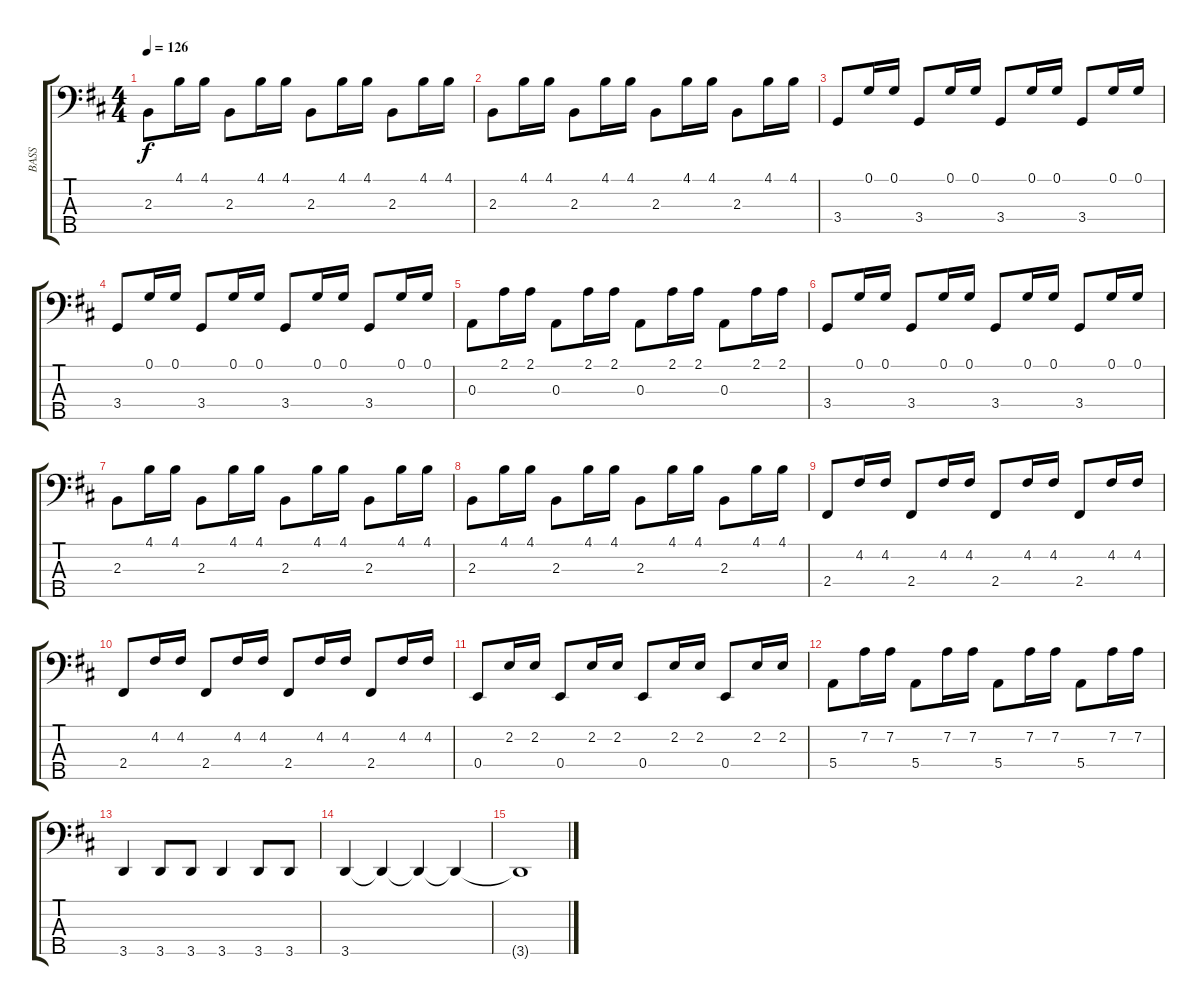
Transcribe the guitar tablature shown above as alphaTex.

\track ("BASS" "BASS") {instrument synthbass2}
\staff {score tabs}
\tuning (G2 D2 A1 E1 B0) {hide}
\ts (4 4)
\tempo 126
\clef f4
\ks d
2.3.8{dy f} 4.1.16 4.1.16 2.3.8 4.1.16 4.1.16 2.3.8 4.1.16 4.1.16 2.3.8 4.1.16 4.1.16 |
2.3.8 4.1.16 4.1.16 2.3.8 4.1.16 4.1.16 2.3.8 4.1.16 4.1.16 2.3.8 4.1.16 4.1.16 |
3.4.8 0.1.16 0.1.16 3.4.8 0.1.16 0.1.16 3.4.8 0.1.16 0.1.16 3.4.8 0.1.16 0.1.16 |
3.4.8 0.1.16 0.1.16 3.4.8 0.1.16 0.1.16 3.4.8 0.1.16 0.1.16 3.4.8 0.1.16 0.1.16 |
0.3.8 2.1.16 2.1.16 0.3.8 2.1.16 2.1.16 0.3.8 2.1.16 2.1.16 0.3.8 2.1.16 2.1.16 |
3.4.8 0.1.16 0.1.16 3.4.8 0.1.16 0.1.16 3.4.8 0.1.16 0.1.16 3.4.8 0.1.16 0.1.16 |
2.3.8 4.1.16 4.1.16 2.3.8 4.1.16 4.1.16 2.3.8 4.1.16 4.1.16 2.3.8 4.1.16 4.1.16 |
2.3.8 4.1.16 4.1.16 2.3.8 4.1.16 4.1.16 2.3.8 4.1.16 4.1.16 2.3.8 4.1.16 4.1.16 |
2.4.8 4.2.16 4.2.16 2.4.8 4.2.16 4.2.16 2.4.8 4.2.16 4.2.16 2.4.8 4.2.16 4.2.16 |
2.4.8 4.2.16 4.2.16 2.4.8 4.2.16 4.2.16 2.4.8 4.2.16 4.2.16 2.4.8 4.2.16 4.2.16 |
0.4.8 2.2.16 2.2.16 0.4.8 2.2.16 2.2.16 0.4.8 2.2.16 2.2.16 0.4.8 2.2.16 2.2.16 |
5.4.8 7.2.16 7.2.16 5.4.8 7.2.16 7.2.16 5.4.8 7.2.16 7.2.16 5.4.8 7.2.16 7.2.16 |
3.5.4 3.5.8 3.5.8 3.5.4 3.5.8 3.5.8 |
3.5.4 3.5{t}.4 3.5{t}.4 3.5{t}.4 |
3.5{t}.1
